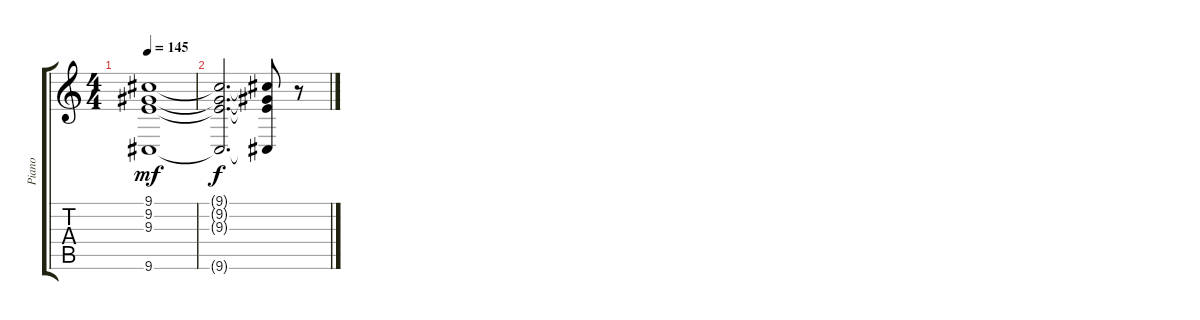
\track ("Piano" "Piano") {instrument fx4atmosphere}
\staff {score tabs}
\tuning (E4 B3 G3 D3 A2 E2) {hide}
\ts (4 4)
\tempo 145
\clef g2
\ks c
(9.1 9.2 9.3 9.6).1{dy mf} |
(9.1{t} 9.2{t} 9.3{t} 9.6{t}).2{d dy f} (9.1{t} 9.2{t} 9.3{t} 9.6{t}).8 r.8
